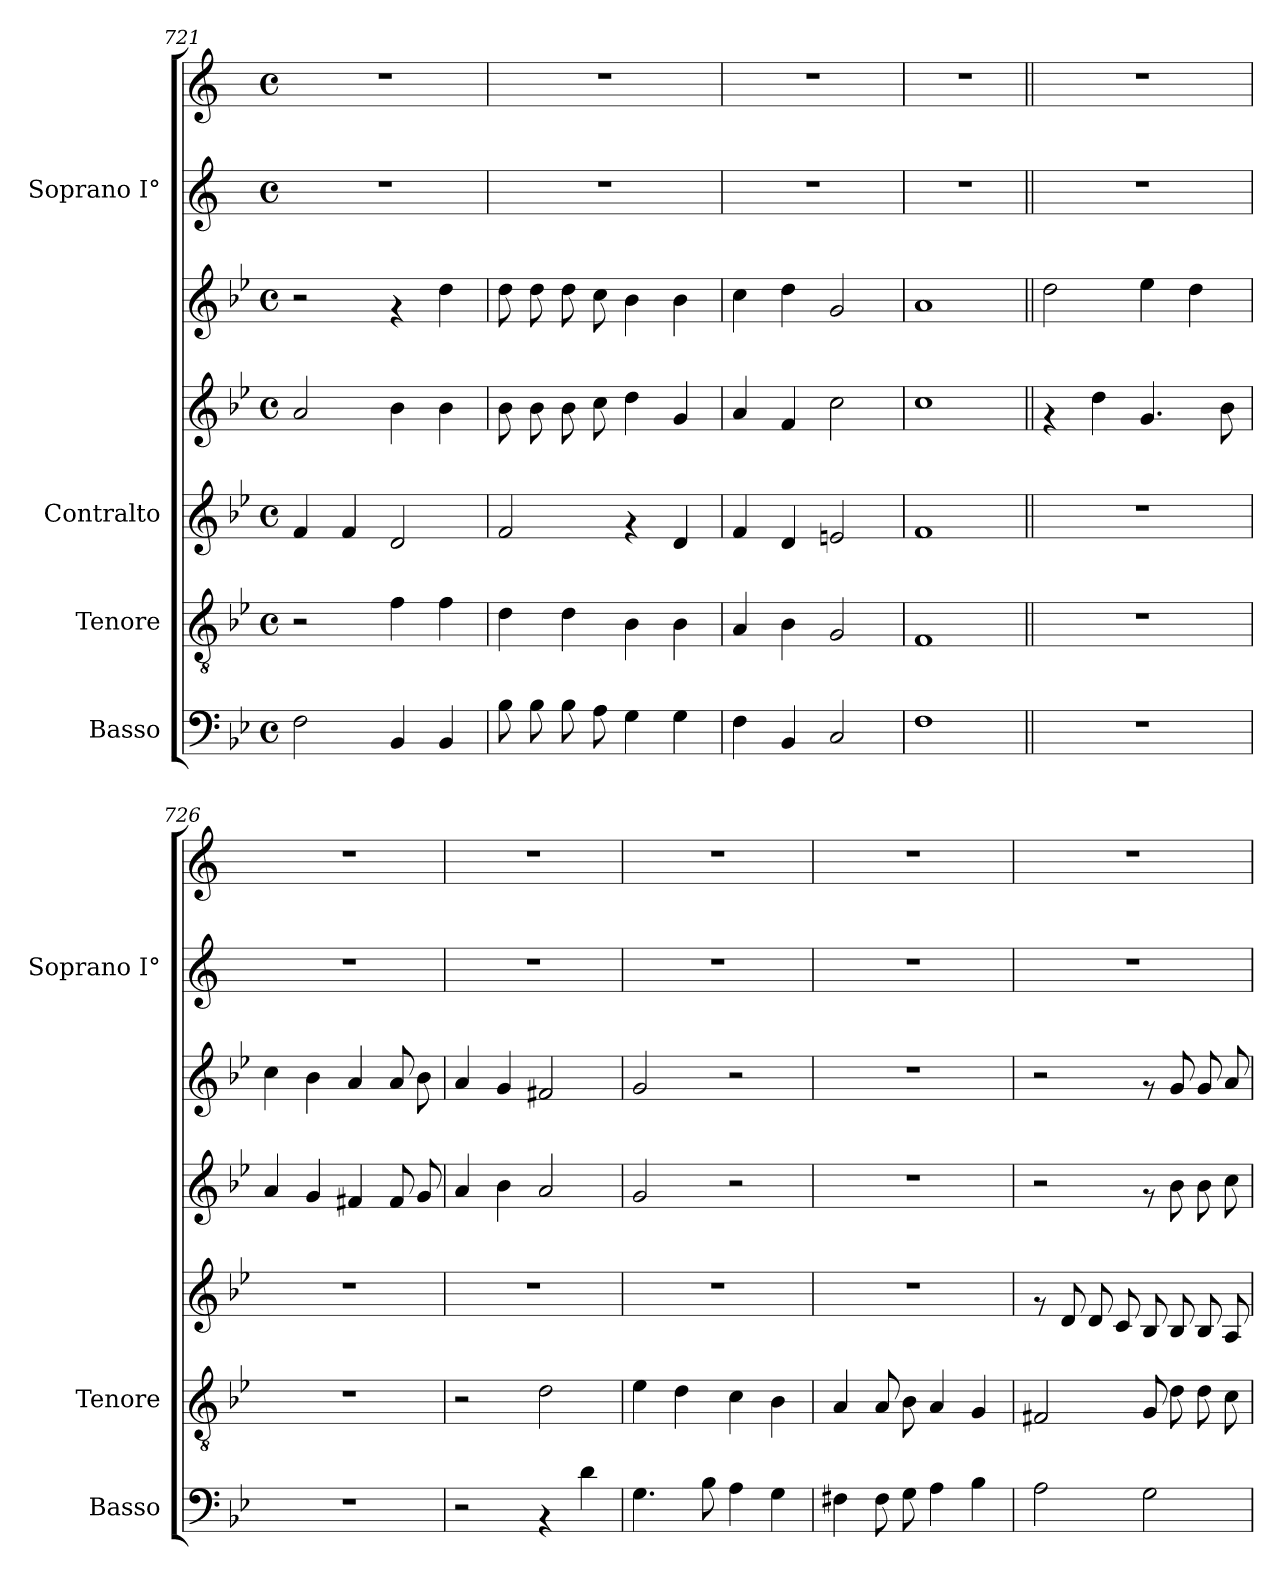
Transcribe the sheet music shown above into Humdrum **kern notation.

**kern	**kern	**kern	**kern	**kern	**kern	**kern
*part6	*part5	*part4	*part3	*part2	*part1	*part1
*staff7	*staff6	*staff5	*staff4	*staff3	*staff2	*staff1
*I"Basso	*I"Tenore	*I"Contralto	*	*	*I"Soprano I°	*
*I'Basso	*I'Tenore	*	*	*	*I'Soprano I°	*
*clefF4	*clefGv2	*clefG2	*clefG2	*clefG2	*clefG2	*clefG2
*k[b-e-]	*k[b-e-]	*k[b-e-]	*k[b-e-]	*k[b-e-]	*k[]	*k[]
*B-:	*B-:	*B-:	*B-:	*B-:	*C:	*C:
*M4/4	*M4/4	*M4/4	*M4/4	*M4/4	*M4/4	*M4/4
*met(c)	*met(c)	*met(c)	*met(c)	*met(c)	*met(c)	*met(c)
=721	=721	=721	=721	=721	=721	=721
2F\	2r	4f/	2a/	2r	1r	1r
.	.	4f/	.	.	.	.
4BB-/	4f\	2d/	4b-\	4rf	.	.
4BB-/	4f\	.	4b-\	4dd\	.	.
=722	=722	=722	=722	=722	=722	=722
8B-\	4d\	2f/	8b-\	8dd\	1r	1r
8B-\	.	.	8b-\	8dd\	.	.
8B-\	4d\	.	8b-\	8dd\	.	.
8A\	.	.	8cc\	8cc\	.	.
4G\	4B-\	4rf	4dd\	4b-\	.	.
4G\	4B-\	4d/	4g/	4b-\	.	.
=723	=723	=723	=723	=723	=723	=723
4F\	4A/	4f/	4a/	4cc\	1r	1r
4BB-/	4B-\	4d/	4f/	4dd\	.	.
2C/	2G/	2en/	2cc\	2g/	.	.
=724	=724	=724	=724	=724	=724	=724
1F	1F	1f	1cc	1a	1r	1r
!!LO:PB:g=z
=725||	=725||	=725||	=725||	=725||	=725||	=725||
1r	1r	1r	4rf	2dd\	1r	1r
.	.	.	4dd\	.	.	.
.	.	.	4.g/	4ee-\	.	.
.	.	.	.	4dd\	.	.
.	.	.	8b-\	.	.	.
=726	=726	=726	=726	=726	=726	=726
1r	1r	1r	4a/	4cc\	1r	1r
.	.	.	4g/	4b-\	.	.
.	.	.	4f#X/	4a/	.	.
.	.	.	8f#/	8a/	.	.
.	.	.	8g/	8b-\	.	.
=727	=727	=727	=727	=727	=727	=727
2r	2r	1r	4a/	4a/	1r	1r
.	.	.	4b-\	4g/	.	.
4rAA	2d\	.	2a/	2f#X/	.	.
4d\	.	.	.	.	.	.
=728	=728	=728	=728	=728	=728	=728
4.G\	4e-\	1r	2g/	2g/	1r	1r
.	4d\	.	.	.	.	.
8B-\	.	.	.	.	.	.
4A\	4c\	.	2r	2r	.	.
4G\	4B-\	.	.	.	.	.
!!LO:LB:g=z
=729	=729	=729	=729	=729	=729	=729
4F#X\	4A/	1r	1r	1r	1r	1r
8F#\	8A/	.	.	.	.	.
8G\	8B-\	.	.	.	.	.
4A\	4A/	.	.	.	.	.
4B-\	4G/	.	.	.	.	.
=730	=730	=730	=730	=730	=730	=730
2A\	2F#X/	8rf	2r	2r	1r	1r
.	.	8d/	.	.	.	.
.	.	8d/	.	.	.	.
.	.	8c/	.	.	.	.
2G\	8G/	8B-/	8rf	8rf	.	.
.	8d\	8B-/	8b-\	8g/	.	.
.	8d\	8B-/	8b-\	8g/	.	.
.	8c\	8A/	8cc\	8a/	.	.
=	=	=	=	=	=	=
*-	*-	*-	*-	*-	*-	*-
